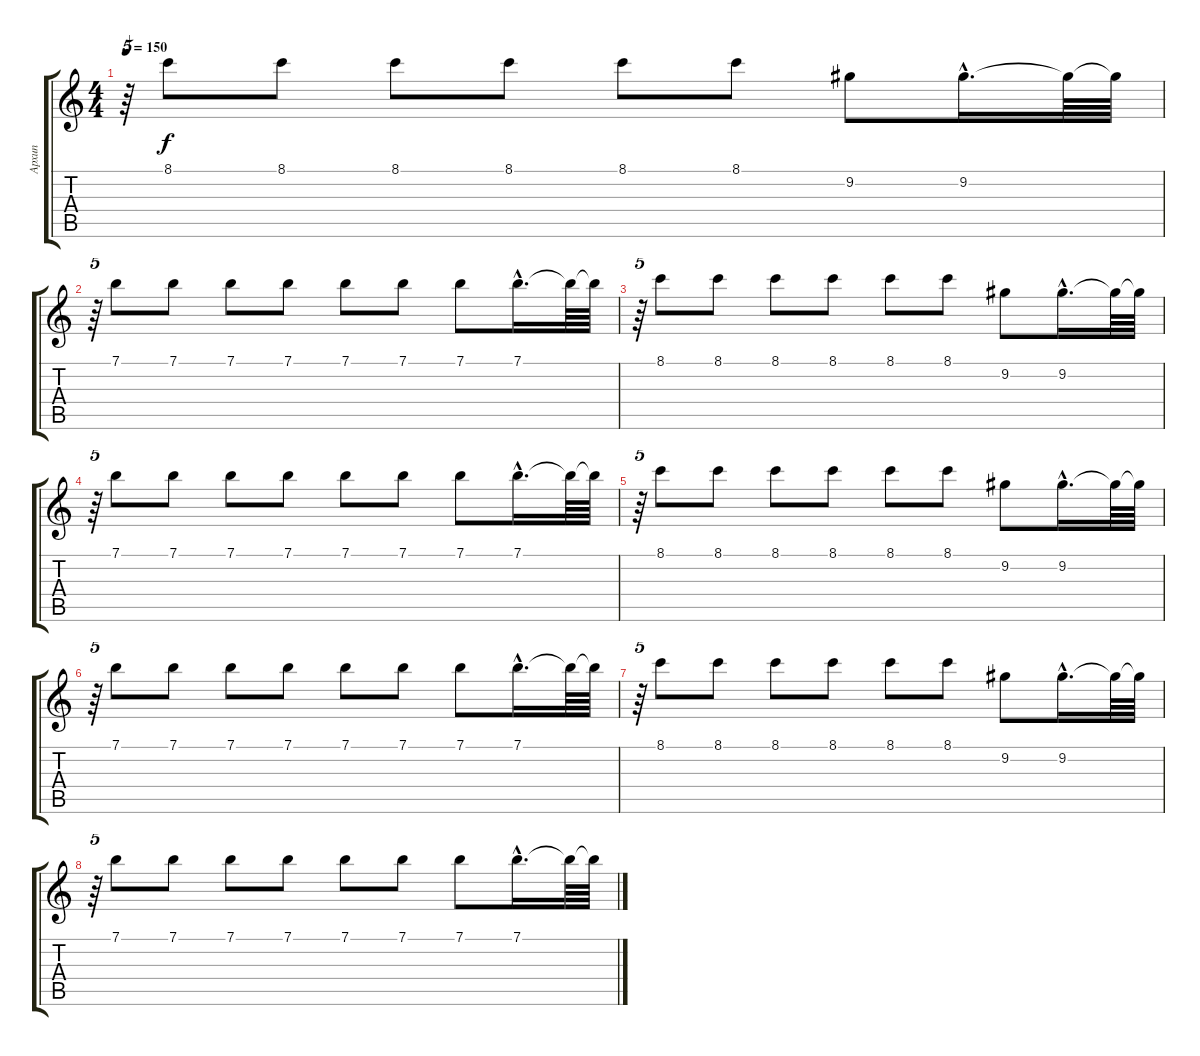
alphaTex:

\track ("Архип" "Архип") {instrument distortionguitar}
\staff {score tabs}
\tuning (E4 B3 G3 D3 A2 E2) {hide}
\ts (4 4)
\tempo 150
\clef g2
\ks c
r.64{tu (5 4) dy f} 8.1.8 8.1.8 8.1.8 8.1.8 8.1.8 8.1.8 9.2.8 9.2{hac}.16{d} 9.2{t}.64 9.2{t}.64 |
r.64{tu (5 4)} 7.1.8 7.1.8 7.1.8 7.1.8 7.1.8 7.1.8 7.1.8 7.1{hac}.16{d} 7.1{t}.64 7.1{t}.64 |
r.64{tu (5 4)} 8.1.8 8.1.8 8.1.8 8.1.8 8.1.8 8.1.8 9.2.8 9.2{hac}.16{d} 9.2{t}.64 9.2{t}.64 |
r.64{tu (5 4)} 7.1.8 7.1.8 7.1.8 7.1.8 7.1.8 7.1.8 7.1.8 7.1{hac}.16{d} 7.1{t}.64 7.1{t}.64 |
r.64{tu (5 4)} 8.1.8 8.1.8 8.1.8 8.1.8 8.1.8 8.1.8 9.2.8 9.2{hac}.16{d} 9.2{t}.64 9.2{t}.64 |
r.64{tu (5 4)} 7.1.8 7.1.8 7.1.8 7.1.8 7.1.8 7.1.8 7.1.8 7.1{hac}.16{d} 7.1{t}.64 7.1{t}.64 |
r.64{tu (5 4)} 8.1.8 8.1.8 8.1.8 8.1.8 8.1.8 8.1.8 9.2.8 9.2{hac}.16{d} 9.2{t}.64 9.2{t}.64 |
r.64{tu (5 4)} 7.1.8 7.1.8 7.1.8 7.1.8 7.1.8 7.1.8 7.1.8 7.1{hac}.16{d} 7.1{t}.64 7.1{t}.64
